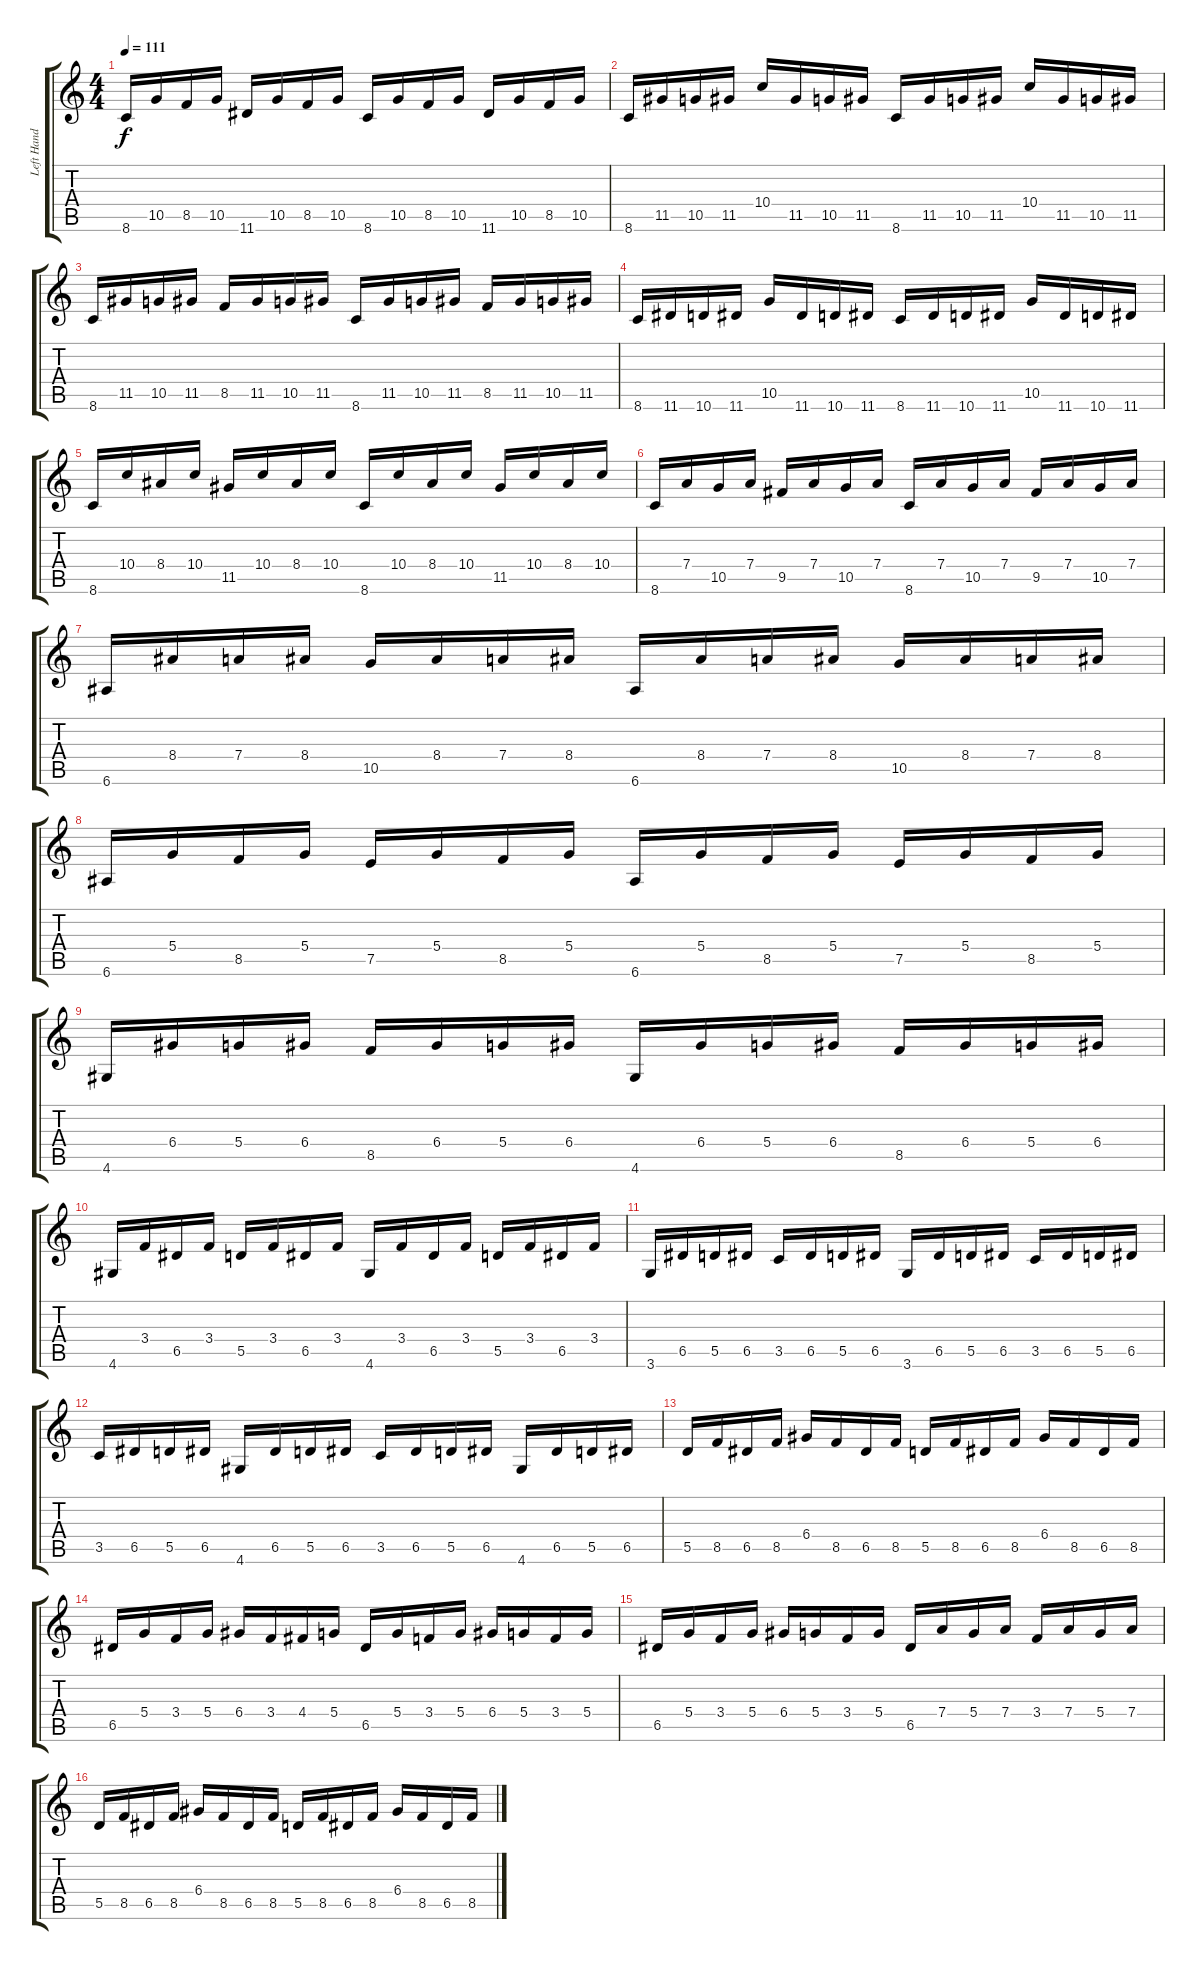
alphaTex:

\track ("Left Hand" "Left Hand") {instrument electricguitarclean}
\staff {score tabs}
\tuning (E4 B3 G3 D3 A2 E2) {hide}
\ts (4 4)
\tempo 111
\clef g2
\ks c
8.6.16{dy f instrument electricguitarclean} 10.5.16 8.5.16 10.5.16 11.6.16 10.5.16 8.5.16 10.5.16 8.6.16 10.5.16 8.5.16 10.5.16 11.6.16 10.5.16 8.5.16 10.5.16 |
8.6.16 11.5.16 10.5.16 11.5.16 10.4.16 11.5.16 10.5.16 11.5.16 8.6.16 11.5.16 10.5.16 11.5.16 10.4.16 11.5.16 10.5.16 11.5.16 |
8.6.16 11.5.16 10.5.16 11.5.16 8.5.16 11.5.16 10.5.16 11.5.16 8.6.16 11.5.16 10.5.16 11.5.16 8.5.16 11.5.16 10.5.16 11.5.16 |
8.6.16 11.6.16 10.6.16 11.6.16 10.5.16 11.6.16 10.6.16 11.6.16 8.6.16 11.6.16 10.6.16 11.6.16 10.5.16 11.6.16 10.6.16 11.6.16 |
8.6.16 10.4.16 8.4.16 10.4.16 11.5.16 10.4.16 8.4.16 10.4.16 8.6.16 10.4.16 8.4.16 10.4.16 11.5.16 10.4.16 8.4.16 10.4.16 |
8.6.16 7.4.16 10.5.16 7.4.16 9.5.16 7.4.16 10.5.16 7.4.16 8.6.16 7.4.16 10.5.16 7.4.16 9.5.16 7.4.16 10.5.16 7.4.16 |
6.6.16 8.4.16 7.4.16 8.4.16 10.5.16 8.4.16 7.4.16 8.4.16 6.6.16 8.4.16 7.4.16 8.4.16 10.5.16 8.4.16 7.4.16 8.4.16 |
6.6.16 5.4.16 8.5.16 5.4.16 7.5.16 5.4.16 8.5.16 5.4.16 6.6.16 5.4.16 8.5.16 5.4.16 7.5.16 5.4.16 8.5.16 5.4.16 |
4.6.16 6.4.16 5.4.16 6.4.16 8.5.16 6.4.16 5.4.16 6.4.16 4.6.16 6.4.16 5.4.16 6.4.16 8.5.16 6.4.16 5.4.16 6.4.16 |
4.6.16 3.4.16 6.5.16 3.4.16 5.5.16 3.4.16 6.5.16 3.4.16 4.6.16 3.4.16 6.5.16 3.4.16 5.5.16 3.4.16 6.5.16 3.4.16 |
3.6.16 6.5.16 5.5.16 6.5.16 3.5.16 6.5.16 5.5.16 6.5.16 3.6.16 6.5.16 5.5.16 6.5.16 3.5.16 6.5.16 5.5.16 6.5.16 |
3.5.16 6.5.16 5.5.16 6.5.16 4.6.16 6.5.16 5.5.16 6.5.16 3.5.16 6.5.16 5.5.16 6.5.16 4.6.16 6.5.16 5.5.16 6.5.16 |
5.5.16 8.5.16 6.5.16 8.5.16 6.4.16 8.5.16 6.5.16 8.5.16 5.5.16 8.5.16 6.5.16 8.5.16 6.4.16 8.5.16 6.5.16 8.5.16 |
6.5.16 5.4.16 3.4.16 5.4.16 6.4.16 3.4.16 4.4.16 5.4.16 6.5.16 5.4.16 3.4.16 5.4.16 6.4.16 5.4.16 3.4.16 5.4.16 |
6.5.16 5.4.16 3.4.16 5.4.16 6.4.16 5.4.16 3.4.16 5.4.16 6.5.16 7.4.16 5.4.16 7.4.16 3.4.16 7.4.16 5.4.16 7.4.16 |
5.5.16 8.5.16 6.5.16 8.5.16 6.4.16 8.5.16 6.5.16 8.5.16 5.5.16 8.5.16 6.5.16 8.5.16 6.4.16 8.5.16 6.5.16 8.5.16
